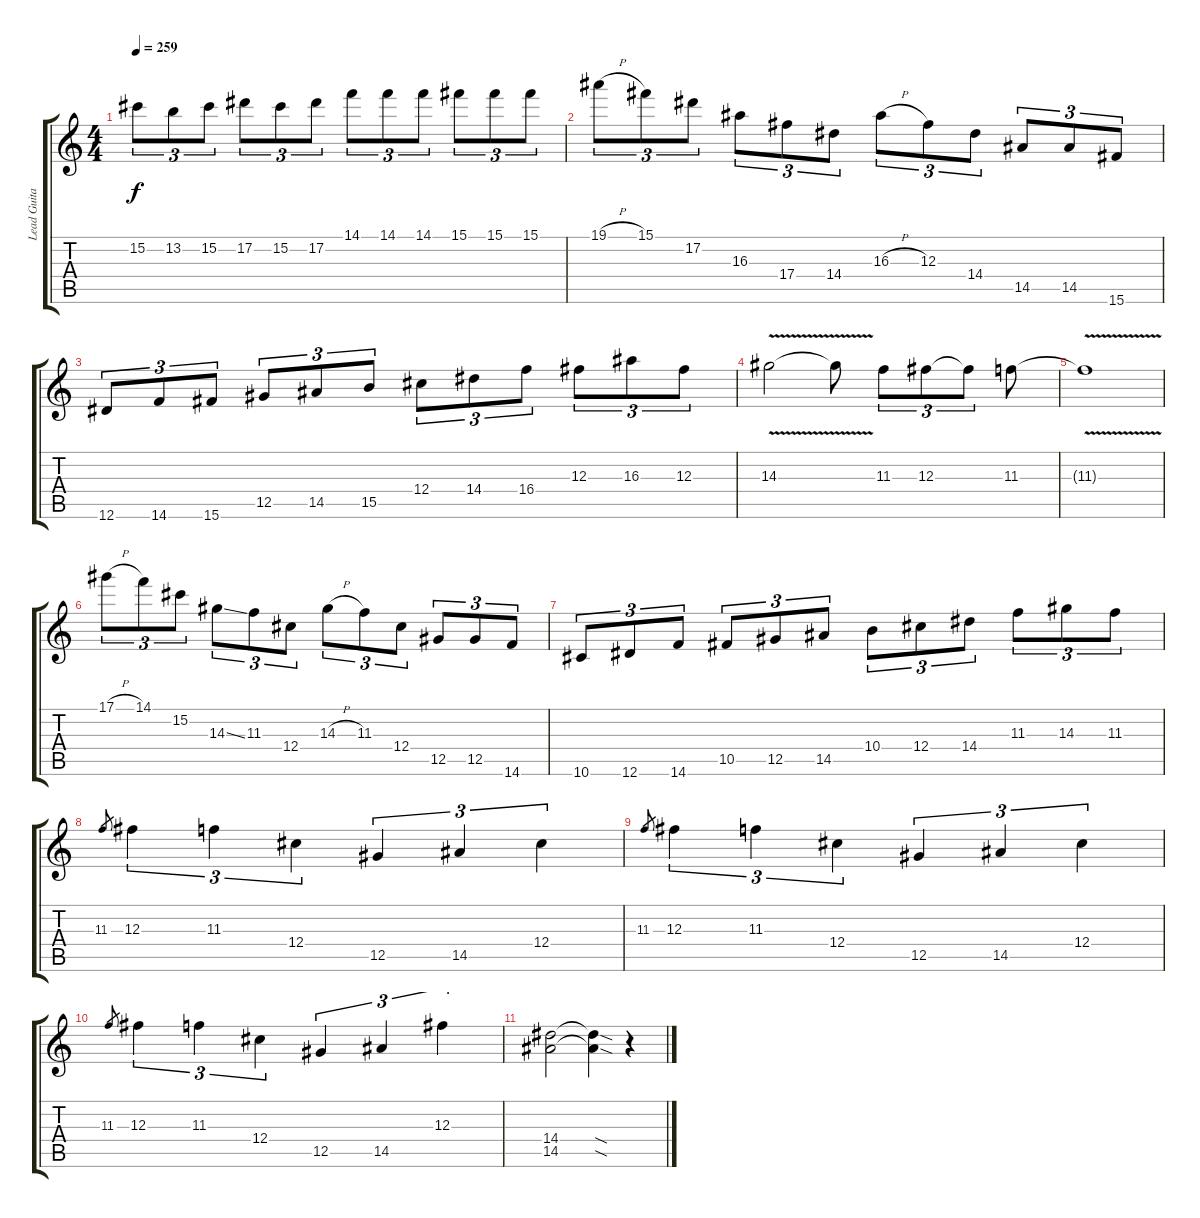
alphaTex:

\track ("Lead Guitar" "Lead Guita") {instrument overdrivenguitar}
\staff {score tabs}
\tuning (Eb4 Bb3 Gb3 Db3 Ab2 Eb2) {hide}
\ts (4 4)
\tempo 259
\clef g2
\ks c
15.2.8{tu (3 2) dy f} 13.2.8{tu (3 2)} 15.2.8{tu (3 2)} 17.2.8{tu (3 2)} 15.2.8{tu (3 2)} 17.2.8{tu (3 2)} 14.1.8{tu (3 2)} 14.1.8{tu (3 2)} 14.1.8{tu (3 2)} 15.1.8{tu (3 2)} 15.1.8{tu (3 2)} 15.1.8{tu (3 2)} |
19.1{h}.8{tu (3 2)} 15.1.8{tu (3 2)} 17.2.8{tu (3 2)} 16.3.8{tu (3 2)} 17.4.8{tu (3 2)} 14.4.8{tu (3 2)} 16.3{h}.8{tu (3 2)} 12.3.8{tu (3 2)} 14.4.8{tu (3 2)} 14.5.8{tu (3 2)} 14.5.8{tu (3 2)} 15.6.8{tu (3 2)} |
12.6.8{tu (3 2)} 14.6.8{tu (3 2)} 15.6.8{tu (3 2)} 12.5.8{tu (3 2)} 14.5.8{tu (3 2)} 15.5.8{tu (3 2)} 12.4.8{tu (3 2)} 14.4.8{tu (3 2)} 16.4.8{tu (3 2)} 12.3.8{tu (3 2)} 16.3.8{tu (3 2)} 12.3.8{tu (3 2)} |
14.3{v}.2 14.3{t}.8 11.3.8{tu (3 2)} 12.3.8{tu (3 2)} 12.3{t}.8{tu (3 2)} 11.3.8 |
11.3{v t}.1 |
17.1{h}.8{tu (3 2)} 14.1.8{tu (3 2)} 15.2.8{tu (3 2)} 14.3{ss}.8{tu (3 2)} 11.3.8{tu (3 2)} 12.4.8{tu (3 2)} 14.3{h}.8{tu (3 2)} 11.3.8{tu (3 2)} 12.4.8{tu (3 2)} 12.5.8{tu (3 2)} 12.5.8{tu (3 2)} 14.6.8{tu (3 2)} |
10.6.8{tu (3 2)} 12.6.8{tu (3 2)} 14.6.8{tu (3 2)} 10.5.8{tu (3 2)} 12.5.8{tu (3 2)} 14.5.8{tu (3 2)} 10.4.8{tu (3 2)} 12.4.8{tu (3 2)} 14.4.8{tu (3 2)} 11.3.8{tu (3 2)} 14.3.8{tu (3 2)} 11.3.8{tu (3 2)} |
11.3.8{gr} 12.3.4{tu (3 2)} 11.3.4{tu (3 2)} 12.4.4{tu (3 2)} 12.5.4{tu (3 2)} 14.5.4{tu (3 2)} 12.4.4{tu (3 2)} |
11.3.8{gr} 12.3.4{tu (3 2)} 11.3.4{tu (3 2)} 12.4.4{tu (3 2)} 12.5.4{tu (3 2)} 14.5.4{tu (3 2)} 12.4.4{tu (3 2)} |
11.3.8{gr} 12.3.4{tu (3 2)} 11.3.4{tu (3 2)} 12.4.4{tu (3 2)} 12.5.4{tu (3 2)} 14.5.4{tu (3 2)} 12.3.4{tu (3 2)} |
(14.4 14.5).2 (14.4{sod t} 14.5{sod t}).4 r.4
